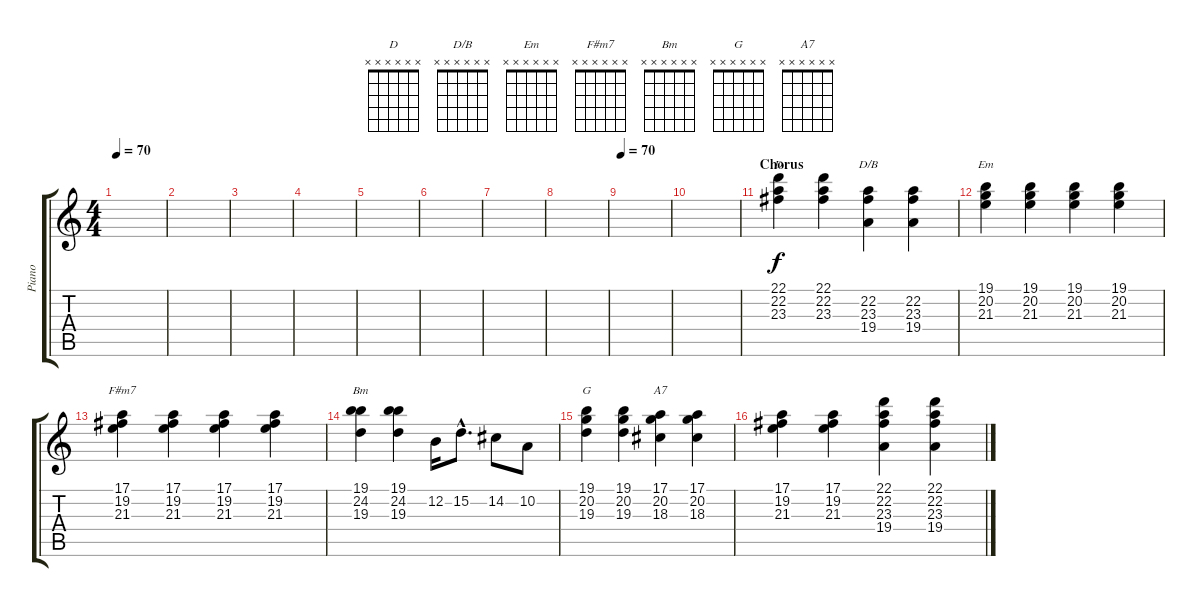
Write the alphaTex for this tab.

\track ("Piano" "Piano") {instrument brightacousticpiano}
\staff {score tabs}
\tuning (E4 B3 G3 D3 A2 E2) {hide}
\chord ("D" x x x x x x)
\chord ("D/B" x x x x x x)
\chord ("Em" x x x x x x)
\chord ("F#m7" x x x x x x)
\chord ("Bm" x x x x x x)
\chord ("G" x x x x x x)
\chord ("A7" x x x x x x)
\ts (4 4)
\tempo 70
\clef g2
\ks c
|
|
|
|
|
|
|
|
\tempo 70
|
|
\section ("" "Chorus")
(22.1 22.2 23.3).4{ch "D"} (22.1 22.2 23.3).4 (22.2 23.3 19.4).4{ch "D/B"} (22.2 23.3 19.4).4 |
(19.1 20.2 21.3).4{ch "Em"} (19.1 20.2 21.3).4 (19.1 20.2 21.3).4 (19.1 20.2 21.3).4 |
(17.1 19.2 21.3).4{ch "F#m7"} (17.1 19.2 21.3).4 (17.1 19.2 21.3).4 (17.1 19.2 21.3).4 |
(19.1 24.2 19.3).4{ch "Bm"} (19.1 24.2 19.3).4 12.2.16{volume 13} 15.2{hac}.8{d} 14.2.8 10.2.8 |
(19.1 20.2 19.3).4{ch "G" volume 10} (19.1 20.2 19.3).4 (17.1 20.2 18.3).4{ch "A7"} (17.1 20.2 18.3).4 |
(17.1 19.2 21.3).4 (17.1 19.2 21.3).4 (22.1 22.2 23.3 19.4).4 (22.1 22.2 23.3 19.4).4
